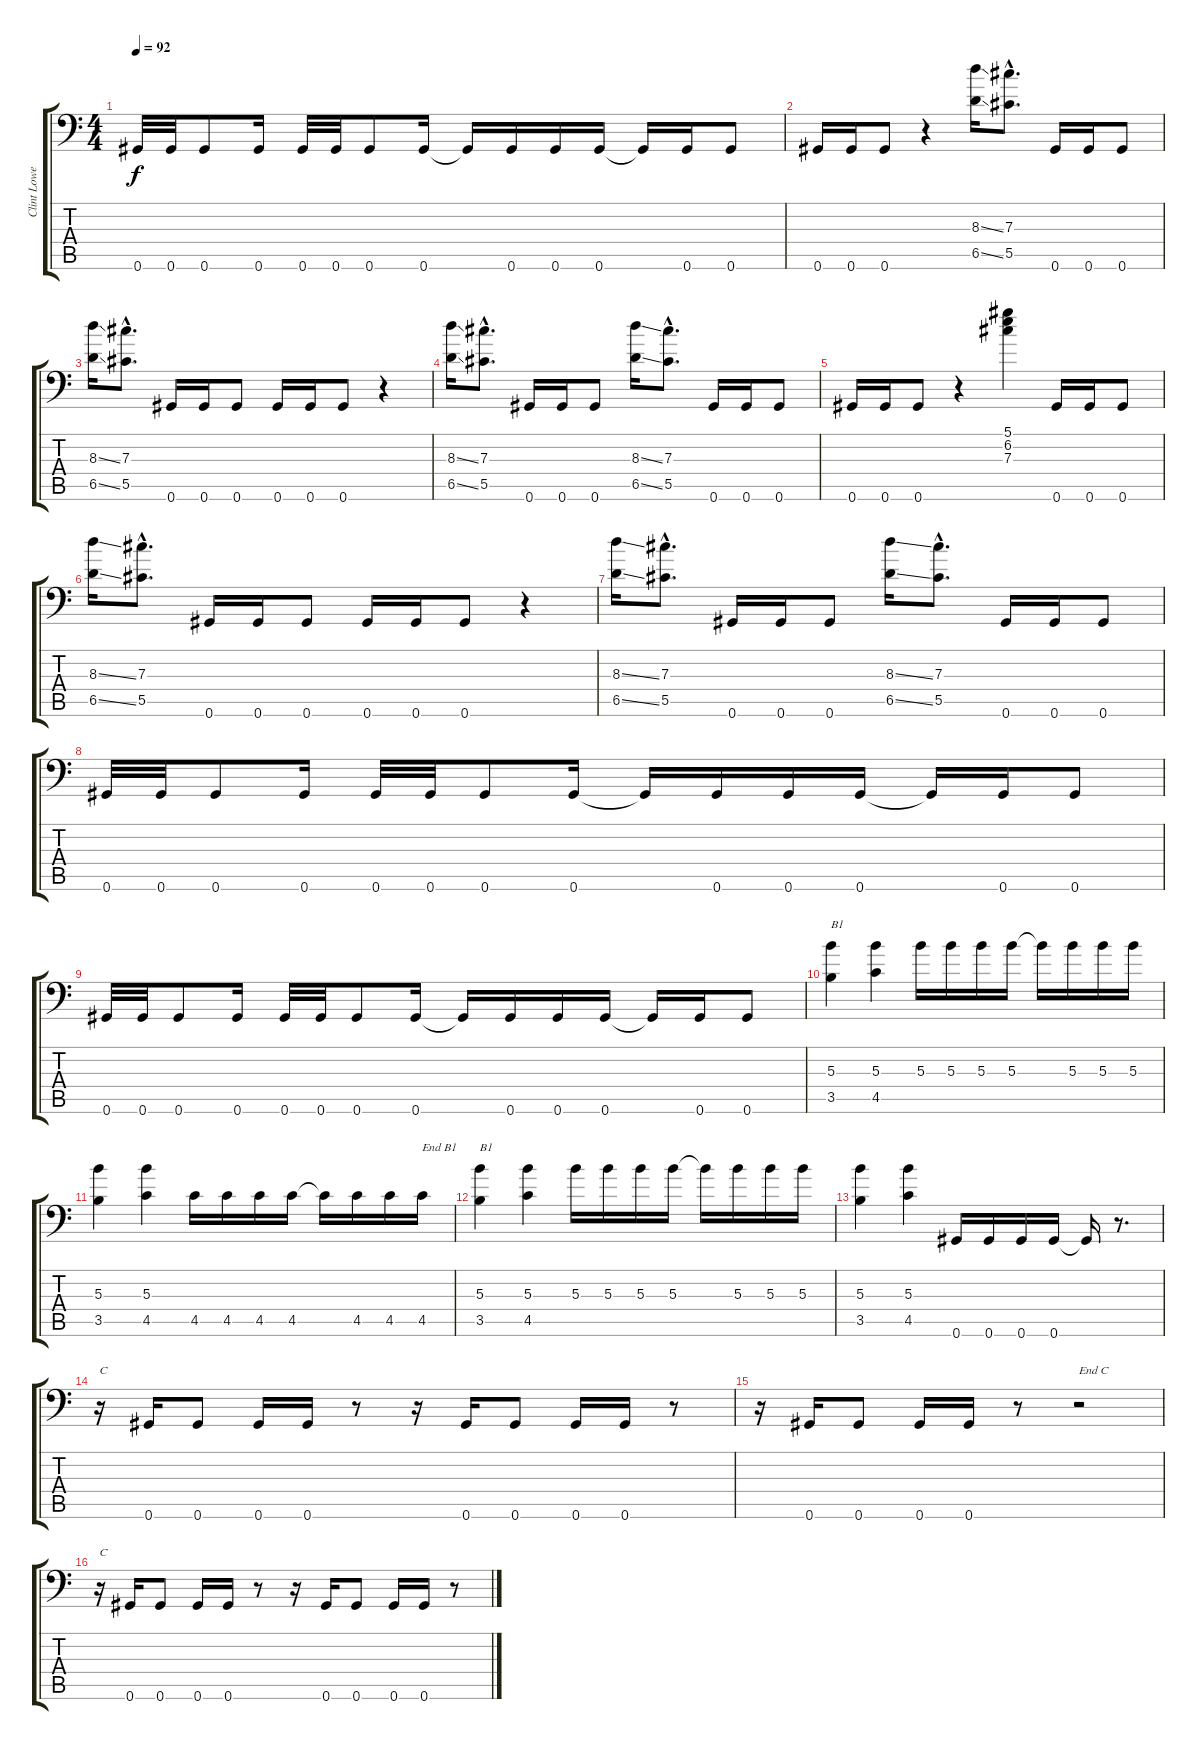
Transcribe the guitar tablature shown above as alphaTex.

\track ("Clint Lowery - Guitar" "Clint Lowe") {instrument distortionguitar}
\staff {score tabs}
\tuning (Eb4 Bb3 Gb3 Db3 Ab2 Ab1) {hide}
\ts (4 4)
\tempo 92
\clef f4
\ks c
0.6.32{dy f} 0.6.32 0.6.8 0.6.16 0.6.32 0.6.32 0.6.8 0.6.16 0.6{t}.16 0.6.16 0.6.16 0.6.16 0.6{t}.16 0.6.16 0.6.8 |
0.6.16 0.6.16 0.6.8 r.4 (8.3{ss} 6.5{ss}).16 (7.3{hac} 5.5{hac}).8{d} 0.6.16 0.6.16 0.6.8 |
(8.3{ss} 6.5{ss}).16 (7.3{hac} 5.5{hac}).8{d} 0.6.16 0.6.16 0.6.8 0.6.16 0.6.16 0.6.8 r.4 |
(8.3{ss} 6.5{ss}).16 (7.3{hac} 5.5{hac}).8{d} 0.6.16 0.6.16 0.6.8 (8.3{ss} 6.5{ss}).16 (7.3{hac} 5.5{hac}).8{d} 0.6.16 0.6.16 0.6.8 |
0.6.16 0.6.16 0.6.8 r.4 (5.1 6.2 7.3).4 0.6.16 0.6.16 0.6.8 |
(8.3{ss} 6.5{ss}).16 (7.3{hac} 5.5{hac}).8{d} 0.6.16 0.6.16 0.6.8 0.6.16 0.6.16 0.6.8 r.4 |
(8.3{ss} 6.5{ss}).16 (7.3{hac} 5.5{hac}).8{d} 0.6.16 0.6.16 0.6.8 (8.3{ss} 6.5{ss}).16 (7.3{hac} 5.5{hac}).8{d} 0.6.16 0.6.16 0.6.8 |
0.6.32 0.6.32 0.6.8 0.6.16 0.6.32 0.6.32 0.6.8 0.6.16 0.6{t}.16 0.6.16 0.6.16 0.6.16 0.6{t}.16 0.6.16 0.6.8 |
0.6.32 0.6.32 0.6.8 0.6.16 0.6.32 0.6.32 0.6.8 0.6.16 0.6{t}.16 0.6.16 0.6.16 0.6.16 0.6{t}.16 0.6.16 0.6.8 |
(5.3 3.5).4{txt "B1"} (5.3 4.5).4 5.3.16 5.3.16 5.3.16 5.3.16 5.3{t}.16 5.3.16 5.3.16 5.3.16 |
(5.3 3.5).4 (5.3 4.5).4 4.5.16 4.5.16 4.5.16 4.5.16 4.5{t}.16 4.5.16 4.5.16 4.5.16{txt "End B1"} |
(5.3 3.5).4{txt "B1"} (5.3 4.5).4 5.3.16 5.3.16 5.3.16 5.3.16 5.3{t}.16 5.3.16 5.3.16 5.3.16 |
(5.3 3.5).4 (5.3 4.5).4 0.6.16 0.6.16 0.6.16 0.6.16 0.6{t}.16 r.8{d} |
r.16{txt "C"} 0.6.16 0.6.8 0.6.16 0.6.16 r.8 r.16 0.6.16 0.6.8 0.6.16 0.6.16 r.8 |
r.16 0.6.16 0.6.8 0.6.16 0.6.16 r.8 r.2{txt "End C"} |
r.16{txt "C"} 0.6.16 0.6.8 0.6.16 0.6.16 r.8 r.16 0.6.16 0.6.8 0.6.16 0.6.16 r.8
